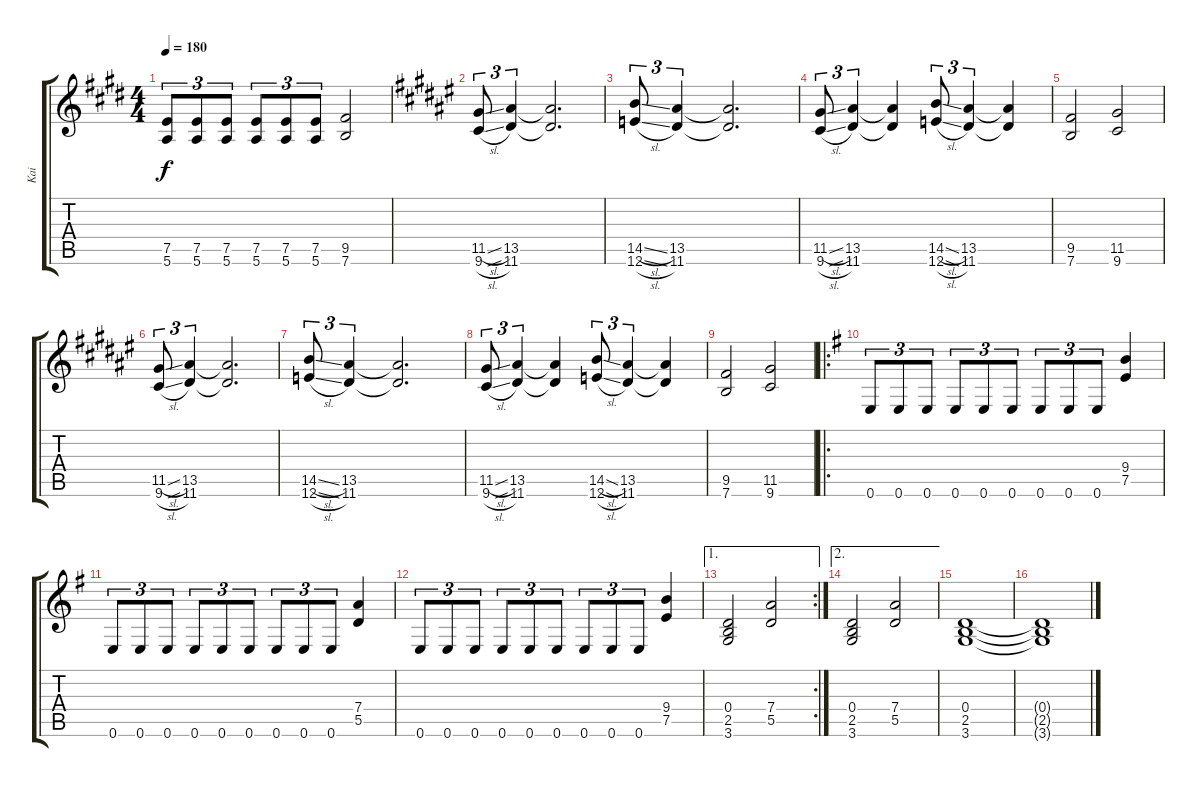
\track ("Kai" "Kai") {instrument distortionguitar}
\staff {score tabs}
\tuning (E4 B3 G3 D3 A2 E2) {hide}
\ts (4 4)
\tempo 180
\clef g2
\ks e
(7.5 5.6).8{tu (3 2) dy f} (7.5 5.6).8{tu (3 2)} (7.5 5.6).8{tu (3 2)} (7.5 5.6).8{tu (3 2)} (7.5 5.6).8{tu (3 2)} (7.5 5.6).8{tu (3 2)} (9.5 7.6).2 |
\ks f#
(11.5{sl} 9.6{sl}).8{tu (3 2)} (13.5 11.6).4{tu (3 2)} (13.5{t} 11.6{t}).2{d} |
(14.5{sl} 12.6{sl}).8{tu (3 2)} (13.5 11.6).4{tu (3 2)} (13.5{t} 11.6{t}).2{d} |
(11.5{sl} 9.6{sl}).8{tu (3 2)} (13.5 11.6).4{tu (3 2)} (13.5{t} 11.6{t}).4 (14.5{sl} 12.6{sl}).8{tu (3 2)} (13.5 11.6).4{tu (3 2)} (13.5{t} 11.6{t}).4 |
(9.5 7.6).2 (11.5 9.6).2 |
(11.5{sl} 9.6{sl}).8{tu (3 2)} (13.5 11.6).4{tu (3 2)} (13.5{t} 11.6{t}).2{d} |
(14.5{sl} 12.6{sl}).8{tu (3 2)} (13.5 11.6).4{tu (3 2)} (13.5{t} 11.6{t}).2{d} |
(11.5{sl} 9.6{sl}).8{tu (3 2)} (13.5 11.6).4{tu (3 2)} (13.5{t} 11.6{t}).4 (14.5{sl} 12.6{sl}).8{tu (3 2)} (13.5 11.6).4{tu (3 2)} (13.5{t} 11.6{t}).4 |
(9.5 7.6).2 (11.5 9.6).2 |
\ro
\ks g
0.6.8{tu (3 2)} 0.6.8{tu (3 2)} 0.6.8{tu (3 2)} 0.6.8{tu (3 2)} 0.6.8{tu (3 2)} 0.6.8{tu (3 2)} 0.6.8{tu (3 2)} 0.6.8{tu (3 2)} 0.6.8{tu (3 2)} (9.4 7.5).4 |
0.6.8{tu (3 2)} 0.6.8{tu (3 2)} 0.6.8{tu (3 2)} 0.6.8{tu (3 2)} 0.6.8{tu (3 2)} 0.6.8{tu (3 2)} 0.6.8{tu (3 2)} 0.6.8{tu (3 2)} 0.6.8{tu (3 2)} (7.4 5.5).4 |
0.6.8{tu (3 2)} 0.6.8{tu (3 2)} 0.6.8{tu (3 2)} 0.6.8{tu (3 2)} 0.6.8{tu (3 2)} 0.6.8{tu (3 2)} 0.6.8{tu (3 2)} 0.6.8{tu (3 2)} 0.6.8{tu (3 2)} (9.4 7.5).4 |
\ae 1
\rc 2
(0.4 2.5 3.6).2 (7.4 5.5).2 |
\ae 2
(0.4 2.5 3.6).2 (7.4 5.5).2 |
(0.4 2.5 3.6).1 |
(0.4{t} 2.5{t} 3.6{t}).1
